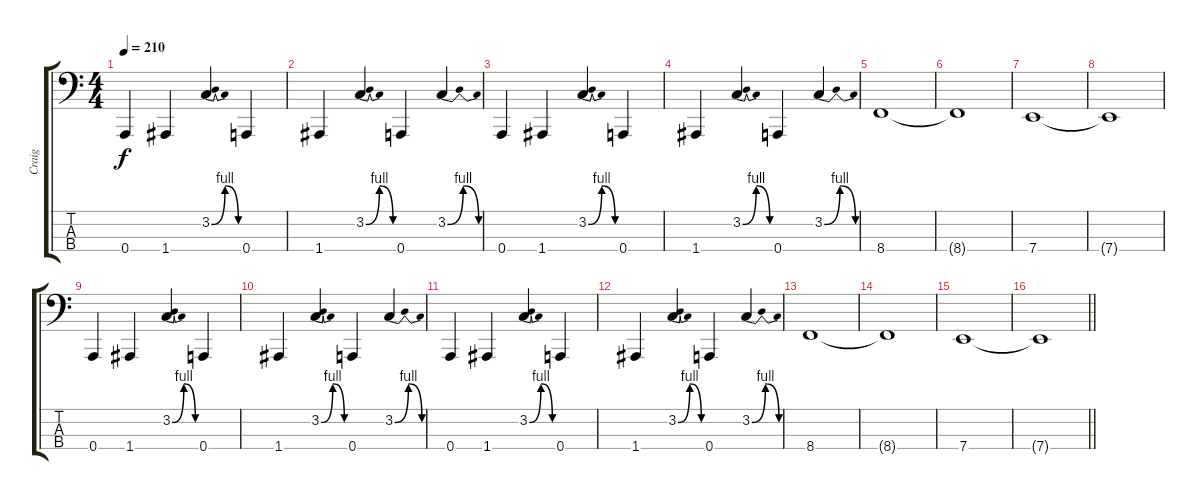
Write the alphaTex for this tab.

\track ("Craig" "Craig") {instrument electricbassfinger}
\staff {score tabs}
\tuning (D2 A1 E1 A0) {hide}
\ts (4 4)
\section ("" "")
\tempo 210
\clef f4
\ks c
0.4.4{dy f} 1.4.4 3.2{be (bendrelease 0 0 25 4 35 4 60 0)}.4 0.4.4 |
1.4.4 3.2{be (bendrelease 0 0 25 4 35 4 60 0)}.4 0.4.4 3.2{be (bendrelease 0 0 25 4 35 4 60 0)}.4 |
0.4.4 1.4.4 3.2{be (bendrelease 0 0 25 4 35 4 60 0)}.4 0.4.4 |
1.4.4 3.2{be (bendrelease 0 0 25 4 35 4 60 0)}.4 0.4.4 3.2{be (bendrelease 0 0 25 4 35 4 60 0)}.4 |
8.4.1 |
8.4{t}.1 |
7.4.1 |
7.4{t}.1 |
0.4.4 1.4.4 3.2{be (bendrelease 0 0 25 4 35 4 60 0)}.4 0.4.4 |
1.4.4 3.2{be (bendrelease 0 0 25 4 35 4 60 0)}.4 0.4.4 3.2{be (bendrelease 0 0 25 4 35 4 60 0)}.4 |
0.4.4 1.4.4 3.2{be (bendrelease 0 0 25 4 35 4 60 0)}.4 0.4.4 |
1.4.4 3.2{be (bendrelease 0 0 25 4 35 4 60 0)}.4 0.4.4 3.2{be (bendrelease 0 0 25 4 35 4 60 0)}.4 |
8.4.1 |
8.4{t}.1 |
7.4.1 |
\barLineRight lightlight
7.4{t}.1
